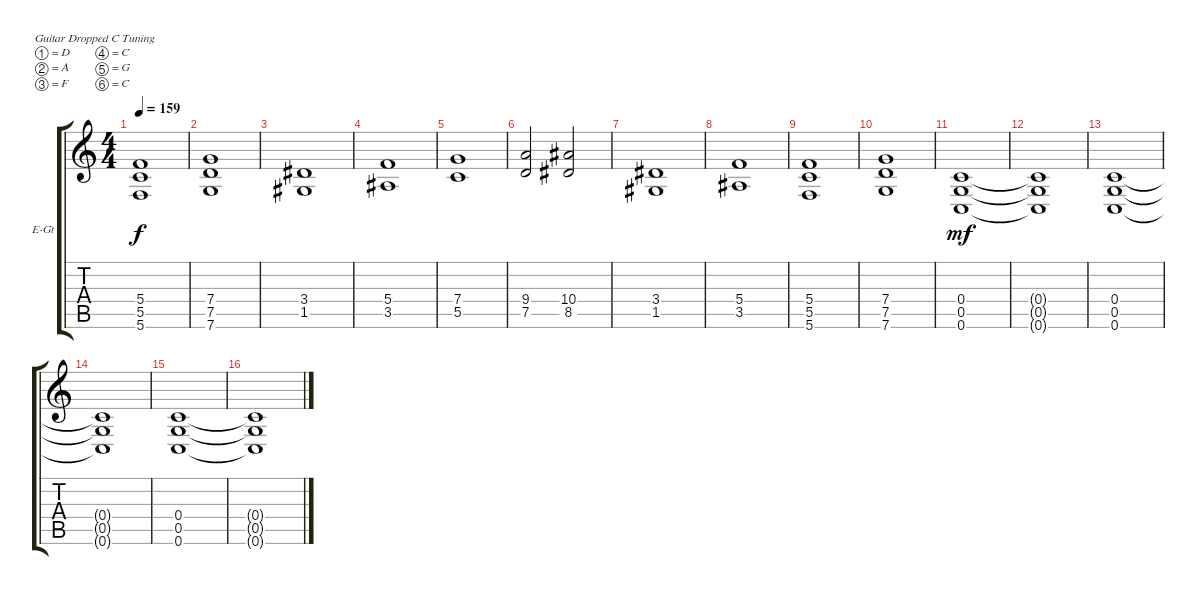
\defaultSystemsLayout 4
\bracketExtendMode groupsimilarinstruments
\firstSystemTrackNameOrientation horizontal
\otherSystemsTrackNameOrientation horizontal
\track ("Electric Guitar" "E-Gt") {instrument distortionguitar}
\staff {score tabs}
\tuning (D4 A3 F3 C3 G2 C2)
\ts (4 4)
\tempo 159
\clef g2
\ks c
(5.6 5.5 5.4).1{dy f} |
(7.6 7.5 7.4).1 |
(1.5 3.4).1 |
(3.5 5.4).1 |
(5.5 7.4).1 |
(7.5 9.4).2 (8.5 10.4).2 |
(1.5 3.4).1 |
(3.5 5.4).1 |
(5.6 5.5 5.4).1 |
(7.6 7.5 7.4).1 |
(0.6 0.5 0.4).1{dy mf} |
(0.6{t} 0.5{t} 0.4{t}).1 |
(0.6 0.5 0.4).1 |
(0.6{t} 0.5{t} 0.4{t}).1 |
(0.6 0.5 0.4).1 |
(0.6{t} 0.5{t} 0.4{t}).1
